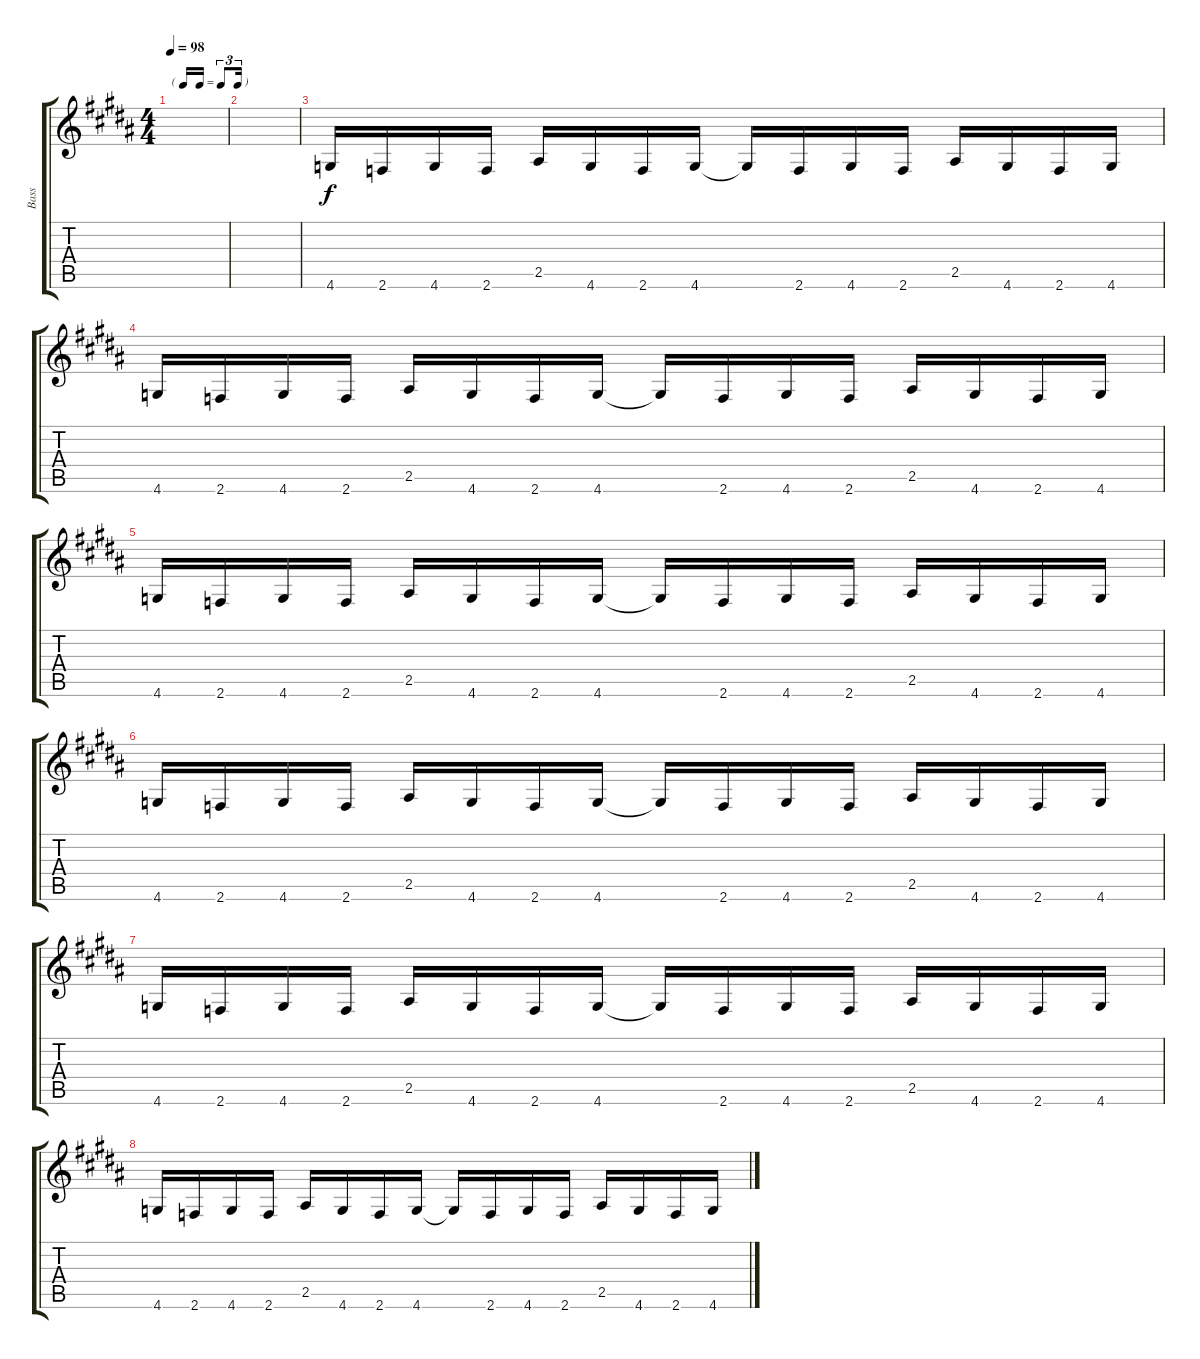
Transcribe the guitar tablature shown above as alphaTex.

\track ("Bass" "Bass") {instrument electricbasspick}
\staff {score tabs}
\tuning (Eb4 Bb3 Gb3 Db3 Ab2 Eb2) {hide}
\ts (4 4)
\tf triplet16th
\tempo 98
\clef g2
\ks g#minor
|
|
4.6.16 2.6.16 4.6.16 2.6.16 2.5.16 4.6.16 2.6.16 4.6.16 4.6{t}.16 2.6.16 4.6.16 2.6.16 2.5.16 4.6.16 2.6.16 4.6.16 |
4.6.16 2.6.16 4.6.16 2.6.16 2.5.16 4.6.16 2.6.16 4.6.16 4.6{t}.16 2.6.16 4.6.16 2.6.16 2.5.16 4.6.16 2.6.16 4.6.16 |
4.6.16 2.6.16 4.6.16 2.6.16 2.5.16 4.6.16 2.6.16 4.6.16 4.6{t}.16 2.6.16 4.6.16 2.6.16 2.5.16 4.6.16 2.6.16 4.6.16 |
4.6.16 2.6.16 4.6.16 2.6.16 2.5.16 4.6.16 2.6.16 4.6.16 4.6{t}.16 2.6.16 4.6.16 2.6.16 2.5.16 4.6.16 2.6.16 4.6.16 |
4.6.16 2.6.16 4.6.16 2.6.16 2.5.16 4.6.16 2.6.16 4.6.16 4.6{t}.16 2.6.16 4.6.16 2.6.16 2.5.16 4.6.16 2.6.16 4.6.16 |
4.6.16 2.6.16 4.6.16 2.6.16 2.5.16 4.6.16 2.6.16 4.6.16 4.6{t}.16 2.6.16 4.6.16 2.6.16 2.5.16 4.6.16 2.6.16 4.6.16
